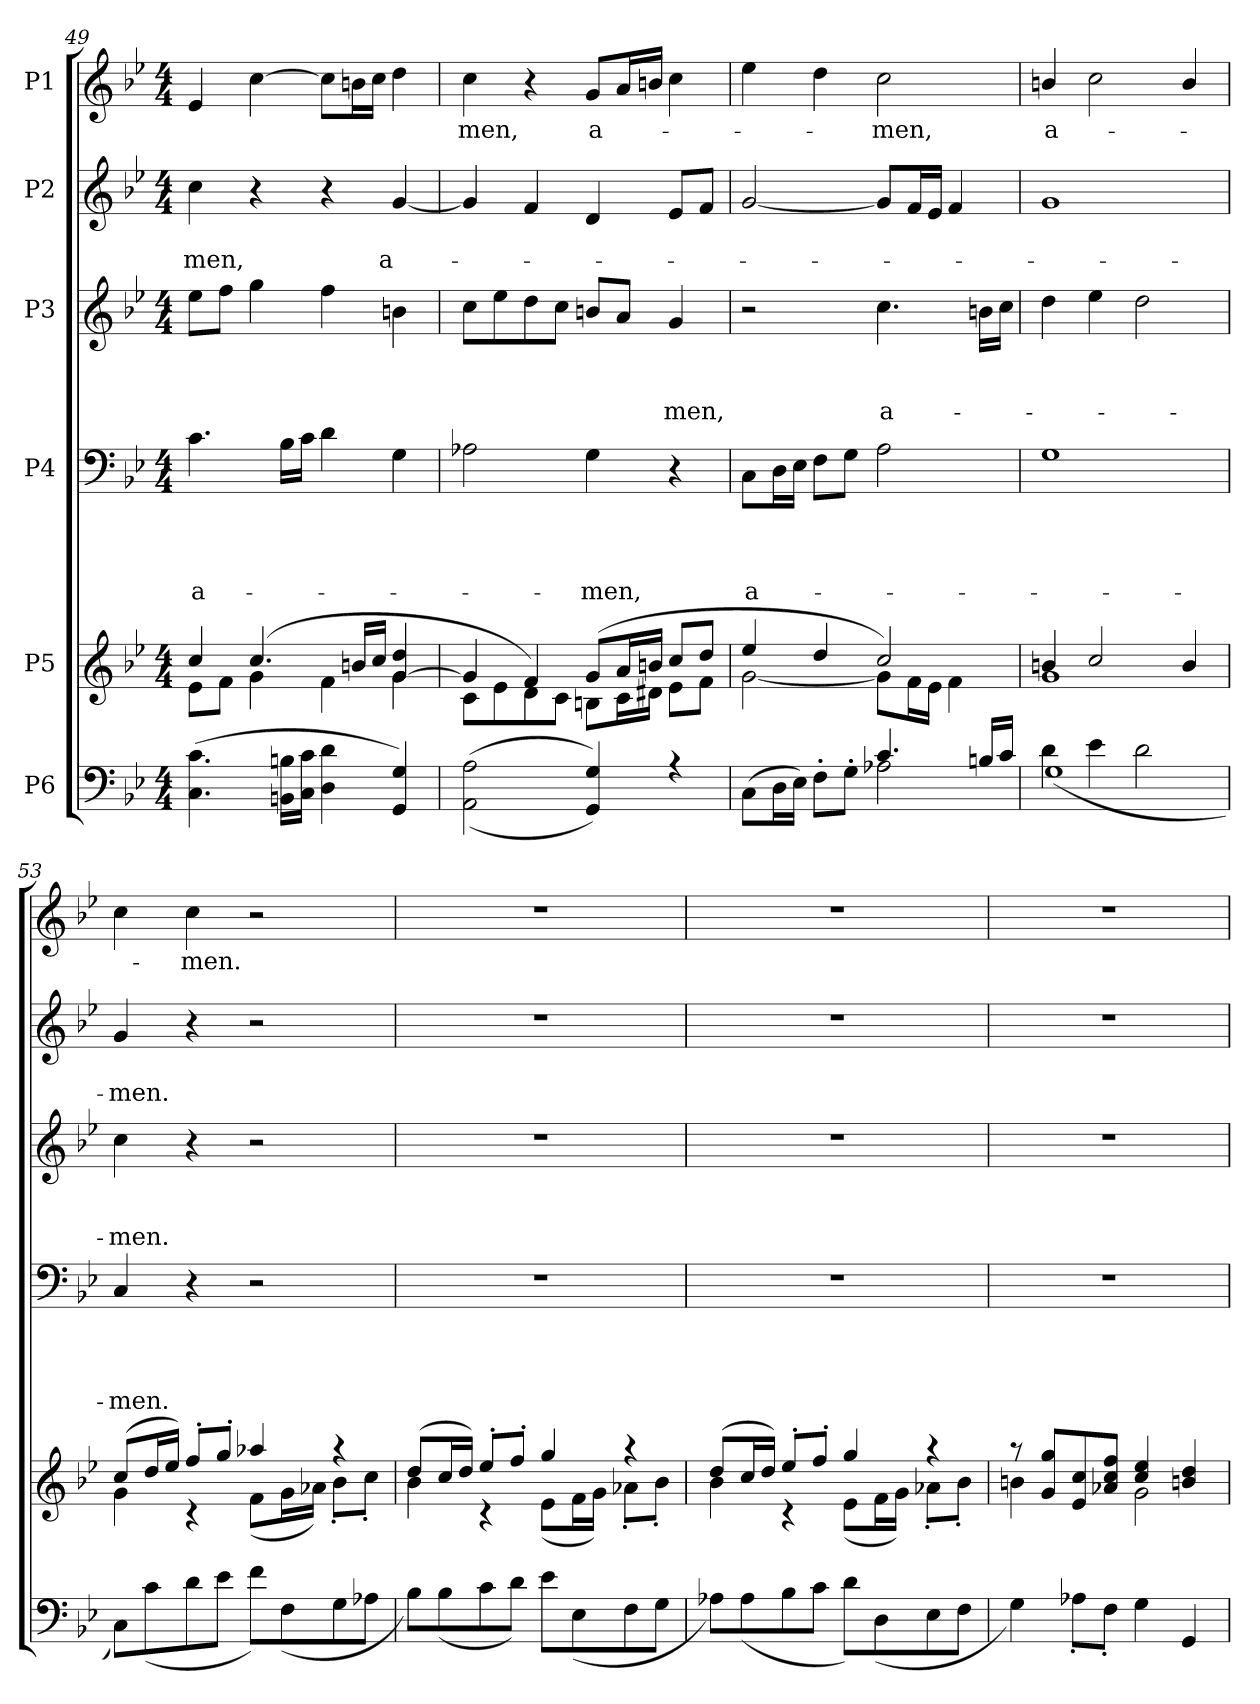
**kern	**kern	**kern	**text	**text	**text	**text	**kern	**text	**text	**text	**kern	**text	**text	**kern	**text
*part6	*part5	*part4	*part4	*part4	*part4	*part4	*part3	*part3	*part3	*part3	*part2	*part2	*part2	*part1	*part1
*staff6	*staff5	*staff4	*staff4	*staff4	*staff4	*staff4	*staff3	*staff3	*staff3	*staff3	*staff2	*staff2	*staff2	*staff1	*staff1
*I"P6	*I"P5	*I"P4	*	*	*	*	*I"P3	*	*	*	*I"P2	*	*	*I"P1	*
*clefF4	*clefG2	*clefF4	*	*	*	*	*clefG2	*	*	*	*clefG2	*	*	*clefG2	*
*	*	*	*	*	*	*	*ITrd7c12	*	*	*	*	*	*	*	*
*k[b-e-]	*k[b-e-]	*k[b-e-]	*	*	*	*	*k[b-e-]	*	*	*	*k[b-e-]	*	*	*k[b-e-]	*
*B-:	*B-:	*B-:	*	*	*	*	*B-:	*	*	*	*B-:	*	*	*B-:	*
*M4/4	*M4/4	*M4/4	*	*	*	*	*M4/4	*	*	*	*M4/4	*	*	*M4/4	*
=49	=49	=49	=49	=49	=49	=49	=49	=49	=49	=49	=49	=49	=49	=49	=49
*^	*^	*	*	*	*	*	*	*	*	*	*	*	*	*	*
!	!	!	!	!	!	!	!	!LO:LY:b	!	!	!	!	!	!	!LO:LY:b	!	!
(>4.C\ 4.c\	1ryy	4cc/	8e-\L	4.c\	.	.	.	a-	8e-\L	.	.	.	4cc\	.	-men,	4e-/	.
.	.	.	8f\J	.	.	.	.	.	8f\J	.	.	.	.	.	.	.	.
.	.	(>4.cc/	4g\	.	.	.	.	.	4g\	.	.	.	4r	.	.	[>4cc\	.
16BBn\ 16Bn\LL	.	.	.	16B-\LL	.	.	.	.	.	.	.	.	.	.	.	.	.
16C\ 16c\JJ	.	.	.	16c\JJ	.	.	.	.	.	.	.	.	.	.	.	.	.
4D\ 4d\	.	.	4f\	4d\	.	.	.	.	4f\	.	.	.	4r	.	.	8cc\L]	.
.	.	16bn/LL	.	.	.	.	.	.	.	.	.	.	.	.	.	16bn\L	.
.	.	16cc/JJ	.	.	.	.	.	.	.	.	.	.	.	.	.	16cc\JJ	.
!	!	!	!	!	!	!	!	!	!	!	!	!	!	!	!LO:LY:b	!	!
4GG/ 4G/)	.	[<4g/ 4dd/	4g\	4G\	.	.	.	.	4Bn\	.	.	.	[<4g/	.	a-	4dd\	.
!!LO:PB:g=z
=50	=50	=50	=50	=50	=50	=50	=50	=50	=50	=50	=50	=50	=50	=50	=50	=50	=50
!	!	!	!	!	!	!	!	!	!	!	!	!	!	!	!	!	!LO:LY:b
(>(<2AA\ 2A\	1ryy	4g/]	8c\L	2A-X\	.	.	.	.	8c\L	.	.	.	4g/]	.	.	4cc\	-men,
.	.	.	8e-\	.	.	.	.	.	8e-\	.	.	.	.	.	.	.	.
.	.	4f/)	8d\	.	.	.	.	.	8d\	.	.	.	4f/	.	.	4r	.
.	.	.	8c\J	.	.	.	.	.	8c\J	.	.	.	.	.	.	.	.
!	!	!	!	!	!	!	!	!LO:LY:b	!	!	!	!	!	!	!	!	!LO:LY:b
4GG/ 4G/))	.	(>8g/L	8Bn\L	4G\	.	.	.	-men,	8Bn/L	.	.	.	4d/	.	.	8g/L	a-
.	.	16a/L	16c\L	.	.	.	.	.	8A/J	.	.	.	.	.	.	16a/L	.
.	.	16bn/JJ	16d#X\JJ	.	.	.	.	.	.	.	.	.	.	.	.	16bn/JJ	.
!	!	!	!	!	!	!	!	!	!	!	!	!LO:LY:b	!	!	!	!	!
4r	.	8cc/L	8e-\L	4r	.	.	.	.	4G/	.	.	-men,	8e-/L	.	.	4cc\	.
.	.	8dd/J	8f\J	.	.	.	.	.	.	.	.	.	8f/J	.	.	.	.
=51	=51	=51	=51	=51	=51	=51	=51	=51	=51	=51	=51	=51	=51	=51	=51	=51	=51
!	!	!	!	!	!	!	!	!LO:LY:b	!	!	!	!	!	!	!	!	!
2ryy	(>8C\L	4ee-/	[<2g\	8C\L	.	.	.	a-	2r	.	.	.	[<2g/	.	.	4ee-\	.
.	16D\L	.	.	16D\L	.	.	.	.	.	.	.	.	.	.	.	.	.
.	16E-\JJ)	.	.	16E-\JJ	.	.	.	.	.	.	.	.	.	.	.	.	.
.	8F'<\L	4dd/	.	8F\L	.	.	.	.	.	.	.	.	.	.	.	4dd\	.
.	8G'<\J	.	.	8G\J	.	.	.	.	.	.	.	.	.	.	.	.	.
!	!	!	!	!	!	!	!	!	!	!	!	!LO:LY:b	!	!	!	!	!LO:LY:b
4.c/	2A-X\	2cc/)	8g\L]	2A\	.	.	.	.	4.c\	.	.	a-	8g/L]	.	.	2cc\	-men,
.	.	.	16f\L	.	.	.	.	.	.	.	.	.	16f/L	.	.	.	.
.	.	.	16e-\JJ	.	.	.	.	.	.	.	.	.	16e-/JJ	.	.	.	.
.	.	.	4f\	.	.	.	.	.	.	.	.	.	4f/	.	.	.	.
16Bn/LL	.	.	.	.	.	.	.	.	16Bn\LL	.	.	.	.	.	.	.	.
16c/JJ	.	.	.	.	.	.	.	.	16c\JJ	.	.	.	.	.	.	.	.
=52	=52	=52	=52	=52	=52	=52	=52	=52	=52	=52	=52	=52	=52	=52	=52	=52	=52
!	!	!	!	!	!	!	!	!	!	!	!	!	!	!	!	!	!LO:LY:b
4d\	(<1G	4bn/	1g	1G	.	.	.	.	4d\	.	.	.	1g	.	.	4bn/	a-
4e-\	.	2cc/	.	.	.	.	.	.	4e-\	.	.	.	.	.	.	2cc\	.
2d\	.	.	.	.	.	.	.	.	2d\	.	.	.	.	.	.	.	.
.	.	4b/	.	.	.	.	.	.	.	.	.	.	.	.	.	4b/	.
=53	=53	=53	=53	=53	=53	=53	=53	=53	=53	=53	=53	=53	=53	=53	=53	=53	=53
!	!	!	!	!	!	!	!	!LO:LY:b	!	!	!	!LO:LY:b	!	!	!LO:LY:b	!	!
1ryy	8C\L)	(>8cc/L	4g\	4C/	.	.	.	-men.	4c\	.	.	-men.	4g/	.	-men.	4cc\	.
.	(>8c\	16dd/L	.	.	.	.	.	.	.	.	.	.	.	.	.	.	.
.	.	16ee-/JJ)	.	.	.	.	.	.	.	.	.	.	.	.	.	.	.
!	!	!	!	!	!	!	!	!	!	!	!	!	!	!	!	!	!LO:LY:b
.	8d\	8ff'</L	4rc	4r	.	.	.	.	4r	.	.	.	4r	.	.	4cc\	-men.
.	8e-\J	8gg'</J	.	.	.	.	.	.	.	.	.	.	.	.	.	.	.
.	8f\L)	4aa-X/	(<8f\L	2r	.	.	.	.	2r	.	.	.	2r	.	.	2r	.
.	(>8F\	.	16g\L	.	.	.	.	.	.	.	.	.	.	.	.	.	.
.	.	.	16a-X\JJ)	.	.	.	.	.	.	.	.	.	.	.	.	.	.
.	8G\	4raa	8b-'<\L	.	.	.	.	.	.	.	.	.	.	.	.	.	.
.	8A-X\J	.	8cc'<\J	.	.	.	.	.	.	.	.	.	.	.	.	.	.
=54	=54	=54	=54	=54	=54	=54	=54	=54	=54	=54	=54	=54	=54	=54	=54	=54	=54
1ryy	8B-\L)	(>8dd/L	4b-\	1r	.	.	.	.	1r	.	.	.	1r	.	.	1r	.
.	(>8B-\	16cc/L	.	.	.	.	.	.	.	.	.	.	.	.	.	.	.
.	.	16dd/JJ)	.	.	.	.	.	.	.	.	.	.	.	.	.	.	.
.	8c\	8ee-'</L	4rc	.	.	.	.	.	.	.	.	.	.	.	.	.	.
.	8d\J)	8ff'</J	.	.	.	.	.	.	.	.	.	.	.	.	.	.	.
.	8e-\L	4gg/	(<8e-\L	.	.	.	.	.	.	.	.	.	.	.	.	.	.
.	(>8E-\	.	16f\L	.	.	.	.	.	.	.	.	.	.	.	.	.	.
.	.	.	16g\JJ)	.	.	.	.	.	.	.	.	.	.	.	.	.	.
.	8F\	4raa	8a-X'<\L	.	.	.	.	.	.	.	.	.	.	.	.	.	.
.	8G\J	.	8b-'<\J	.	.	.	.	.	.	.	.	.	.	.	.	.	.
!!LO:LB:g=z
=55	=55	=55	=55	=55	=55	=55	=55	=55	=55	=55	=55	=55	=55	=55	=55	=55	=55
1ryy	8A-X\L)	(>8dd/L	4b-\	1r	.	.	.	.	1r	.	.	.	1r	.	.	1r	.
.	(>8A-\	16cc/L	.	.	.	.	.	.	.	.	.	.	.	.	.	.	.
.	.	16dd/JJ)	.	.	.	.	.	.	.	.	.	.	.	.	.	.	.
.	8B-\	8ee-'</L	4rc	.	.	.	.	.	.	.	.	.	.	.	.	.	.
.	8c\J	8ff'</J	.	.	.	.	.	.	.	.	.	.	.	.	.	.	.
.	8d\L)	4gg/	(<8e-\L	.	.	.	.	.	.	.	.	.	.	.	.	.	.
.	(>8D\	.	16f\L	.	.	.	.	.	.	.	.	.	.	.	.	.	.
.	.	.	16g\JJ)	.	.	.	.	.	.	.	.	.	.	.	.	.	.
.	8E-\	4raa	8a-X'<\L	.	.	.	.	.	.	.	.	.	.	.	.	.	.
.	8F\J	.	8b-'<\J	.	.	.	.	.	.	.	.	.	.	.	.	.	.
=56	=56	=56	=56	=56	=56	=56	=56	=56	=56	=56	=56	=56	=56	=56	=56	=56	=56
1ryy	4G\)	8raa	4bn\	1r	.	.	.	.	1r	.	.	.	1r	.	.	1r	.
.	.	8g/ 8gg/L	.	.	.	.	.	.	.	.	.	.	.	.	.	.	.
.	8A-X'>\L	8e-/ 8cc/	4ryy	.	.	.	.	.	.	.	.	.	.	.	.	.	.
.	8F'>\J	8a-X/ 8cc/ 8ff/J	.	.	.	.	.	.	.	.	.	.	.	.	.	.	.
.	4G\	4cc/ 4ee-/	2g\	.	.	.	.	.	.	.	.	.	.	.	.	.	.
.	4GG/	4bni/ 4dd/	.	.	.	.	.	.	.	.	.	.	.	.	.	.	.
*v	*v	*	*	*	*	*	*	*	*	*	*	*	*	*	*	*	*
*	*v	*v	*	*	*	*	*	*	*	*	*	*	*	*	*	*
=	=	=	=	=	=	=	=	=	=	=	=	=	=	=	=
*-	*-	*-	*-	*-	*-	*-	*-	*-	*-	*-	*-	*-	*-	*-	*-
